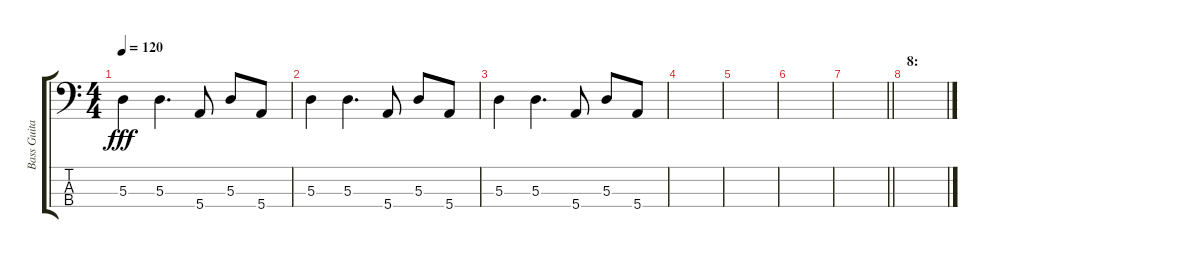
\track ("Bass Guitar" "Bass Guita") {instrument acousticbass}
\staff {score tabs}
\tuning (G2 D2 A1 E1) {hide}
\ts (4 4)
\tempo 120
\clef f4
\ks c
5.3.4{dy fff} 5.3.4{d} 5.4.8 5.3.8 5.4.8 |
5.3.4 5.3.4{d} 5.4.8 5.3.8 5.4.8 |
5.3.4 5.3.4{d} 5.4.8 5.3.8 5.4.8 |
|
|
|
\barLineRight lightlight
|
\section ("" "8:")
